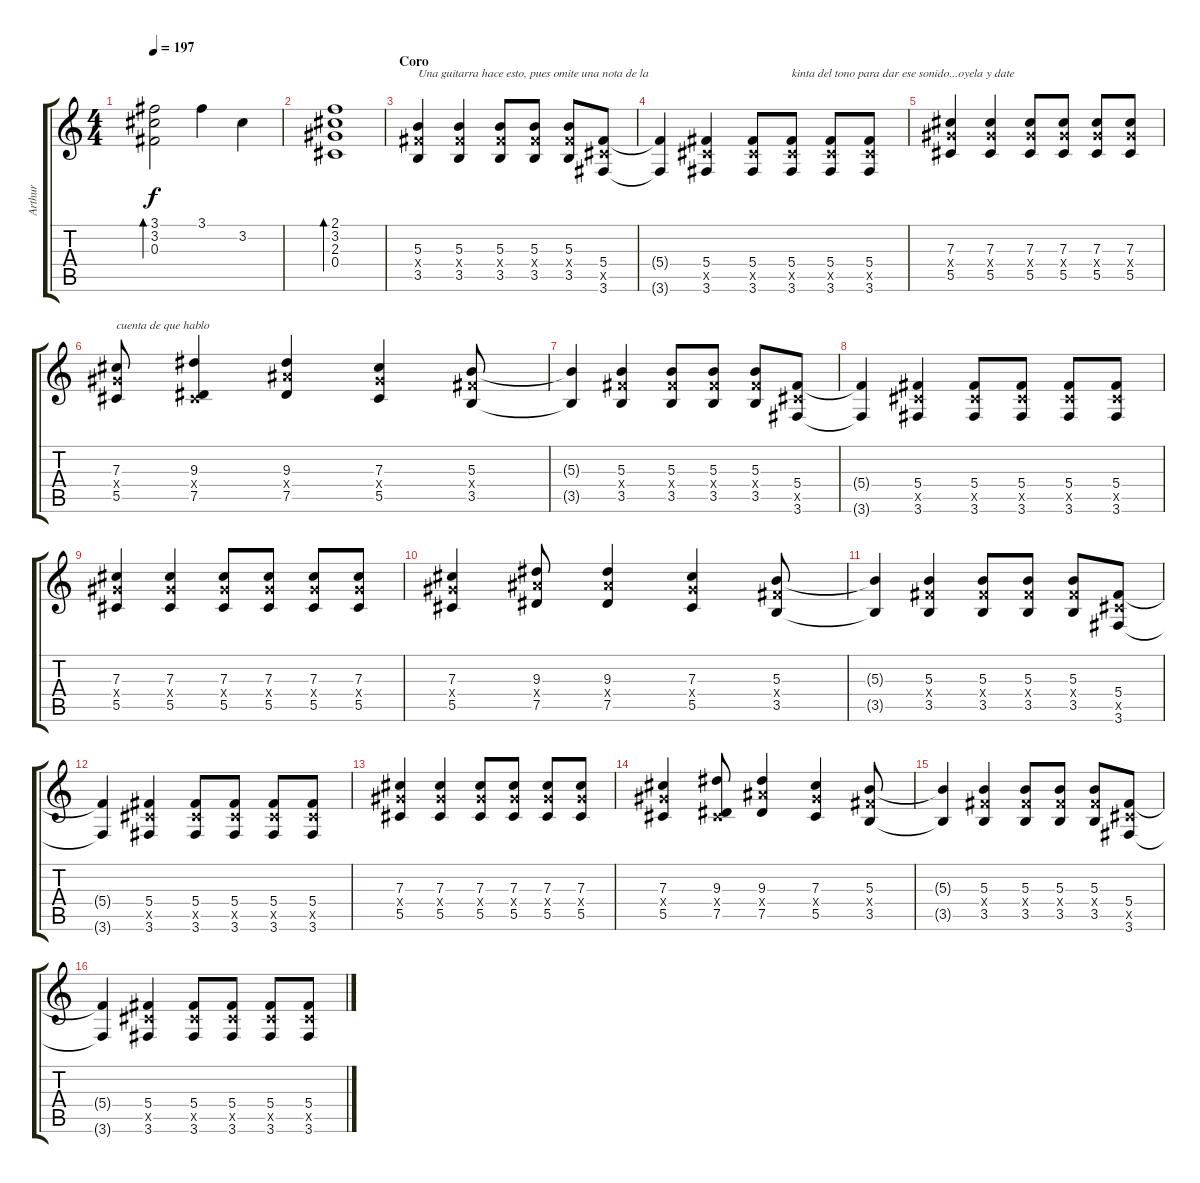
\track ("Arthur" "Arthur") {instrument distortionguitar}
\staff {score tabs}
\tuning (Eb4 Bb3 Gb3 Db3 Ab2 Eb2) {hide}
\ts (4 4)
\tempo 197
\clef g2
\ks c
(3.1 3.2 0.3).2{bd 480 dy f} 3.1.4 3.2.4 |
(2.1 3.2 2.3 0.4).1{bd 480} |
\section ("" "Coro")
(5.3 5.4{x} 3.5).4{txt "Una guitarra hace esto, pues omite una nota de la " volume 14 instrument distortionguitar} (5.3 5.4{x} 3.5).4 (5.3 5.4{x} 3.5).8 (5.3 5.4{x} 3.5).8 (5.3 5.4{x} 3.5).8 (5.4 5.5{x} 3.6).8 |
(5.4{t} 3.6{t}).4 (5.4 5.5{x} 3.6).4 (5.4 5.5{x} 3.6).8 (5.4 5.5{x} 3.6).8{txt "kinta del tono para dar ese sonido...oyela y date "} (5.4 5.5{x} 3.6).8 (5.4 5.5{x} 3.6).8 |
(7.3 7.4{x} 5.5).4 (7.3 7.4{x} 5.5).4 (7.3 7.4{x} 5.5).8 (7.3 7.4{x} 5.5).8 (7.3 7.4{x} 5.5).8 (7.3 7.4{x} 5.5).8 |
(7.3 7.4{x} 5.5).8{txt "cuenta de que hablo"} (9.3 0.4{x} 7.5).4 (9.3 9.4{x} 7.5).4 (7.3 7.4{x} 5.5).4 (5.3 5.4{x} 3.5).8 |
(5.3{t} 3.5{t}).4 (5.3 5.4{x} 3.5).4 (5.3 5.4{x} 3.5).8 (5.3 5.4{x} 3.5).8 (5.3 5.4{x} 3.5).8 (5.4 5.5{x} 3.6).8 |
(5.4{t} 3.6{t}).4 (5.4 5.5{x} 3.6).4 (5.4 5.5{x} 3.6).8 (5.4 5.5{x} 3.6).8 (5.4 5.5{x} 3.6).8 (5.4 5.5{x} 3.6).8 |
(7.3 7.4{x} 5.5).4 (7.3 7.4{x} 5.5).4 (7.3 7.4{x} 5.5).8 (7.3 7.4{x} 5.5).8 (7.3 7.4{x} 5.5).8 (7.3 7.4{x} 5.5).8 |
(7.3 7.4{x} 5.5).4 (9.3 9.4{x} 7.5).8 (9.3 9.4{x} 7.5).4 (7.3 7.4{x} 5.5).4 (5.3 5.4{x} 3.5).8 |
(5.3{t} 3.5{t}).4 (5.3 5.4{x} 3.5).4 (5.3 5.4{x} 3.5).8 (5.3 5.4{x} 3.5).8 (5.3 5.4{x} 3.5).8 (5.4 5.5{x} 3.6).8 |
(5.4{t} 3.6{t}).4 (5.4 5.5{x} 3.6).4 (5.4 5.5{x} 3.6).8 (5.4 5.5{x} 3.6).8 (5.4 5.5{x} 3.6).8 (5.4 5.5{x} 3.6).8 |
(7.3 7.4{x} 5.5).4 (7.3 7.4{x} 5.5).4 (7.3 7.4{x} 5.5).8 (7.3 7.4{x} 5.5).8 (7.3 7.4{x} 5.5).8 (7.3 7.4{x} 5.5).8 |
(7.3 7.4{x} 5.5).4 (9.3 0.4{x} 7.5).8 (9.3 9.4{x} 7.5).4 (7.3 7.4{x} 5.5).4 (5.3 5.4{x} 3.5).8 |
(5.3{t} 3.5{t}).4 (5.3 5.4{x} 3.5).4 (5.3 5.4{x} 3.5).8 (5.3 5.4{x} 3.5).8 (5.3 5.4{x} 3.5).8 (5.4 5.5{x} 3.6).8 |
(5.4{t} 3.6{t}).4 (5.4 5.5{x} 3.6).4 (5.4 5.5{x} 3.6).8 (5.4 5.5{x} 3.6).8 (5.4 5.5{x} 3.6).8 (5.4 5.5{x} 3.6).8
